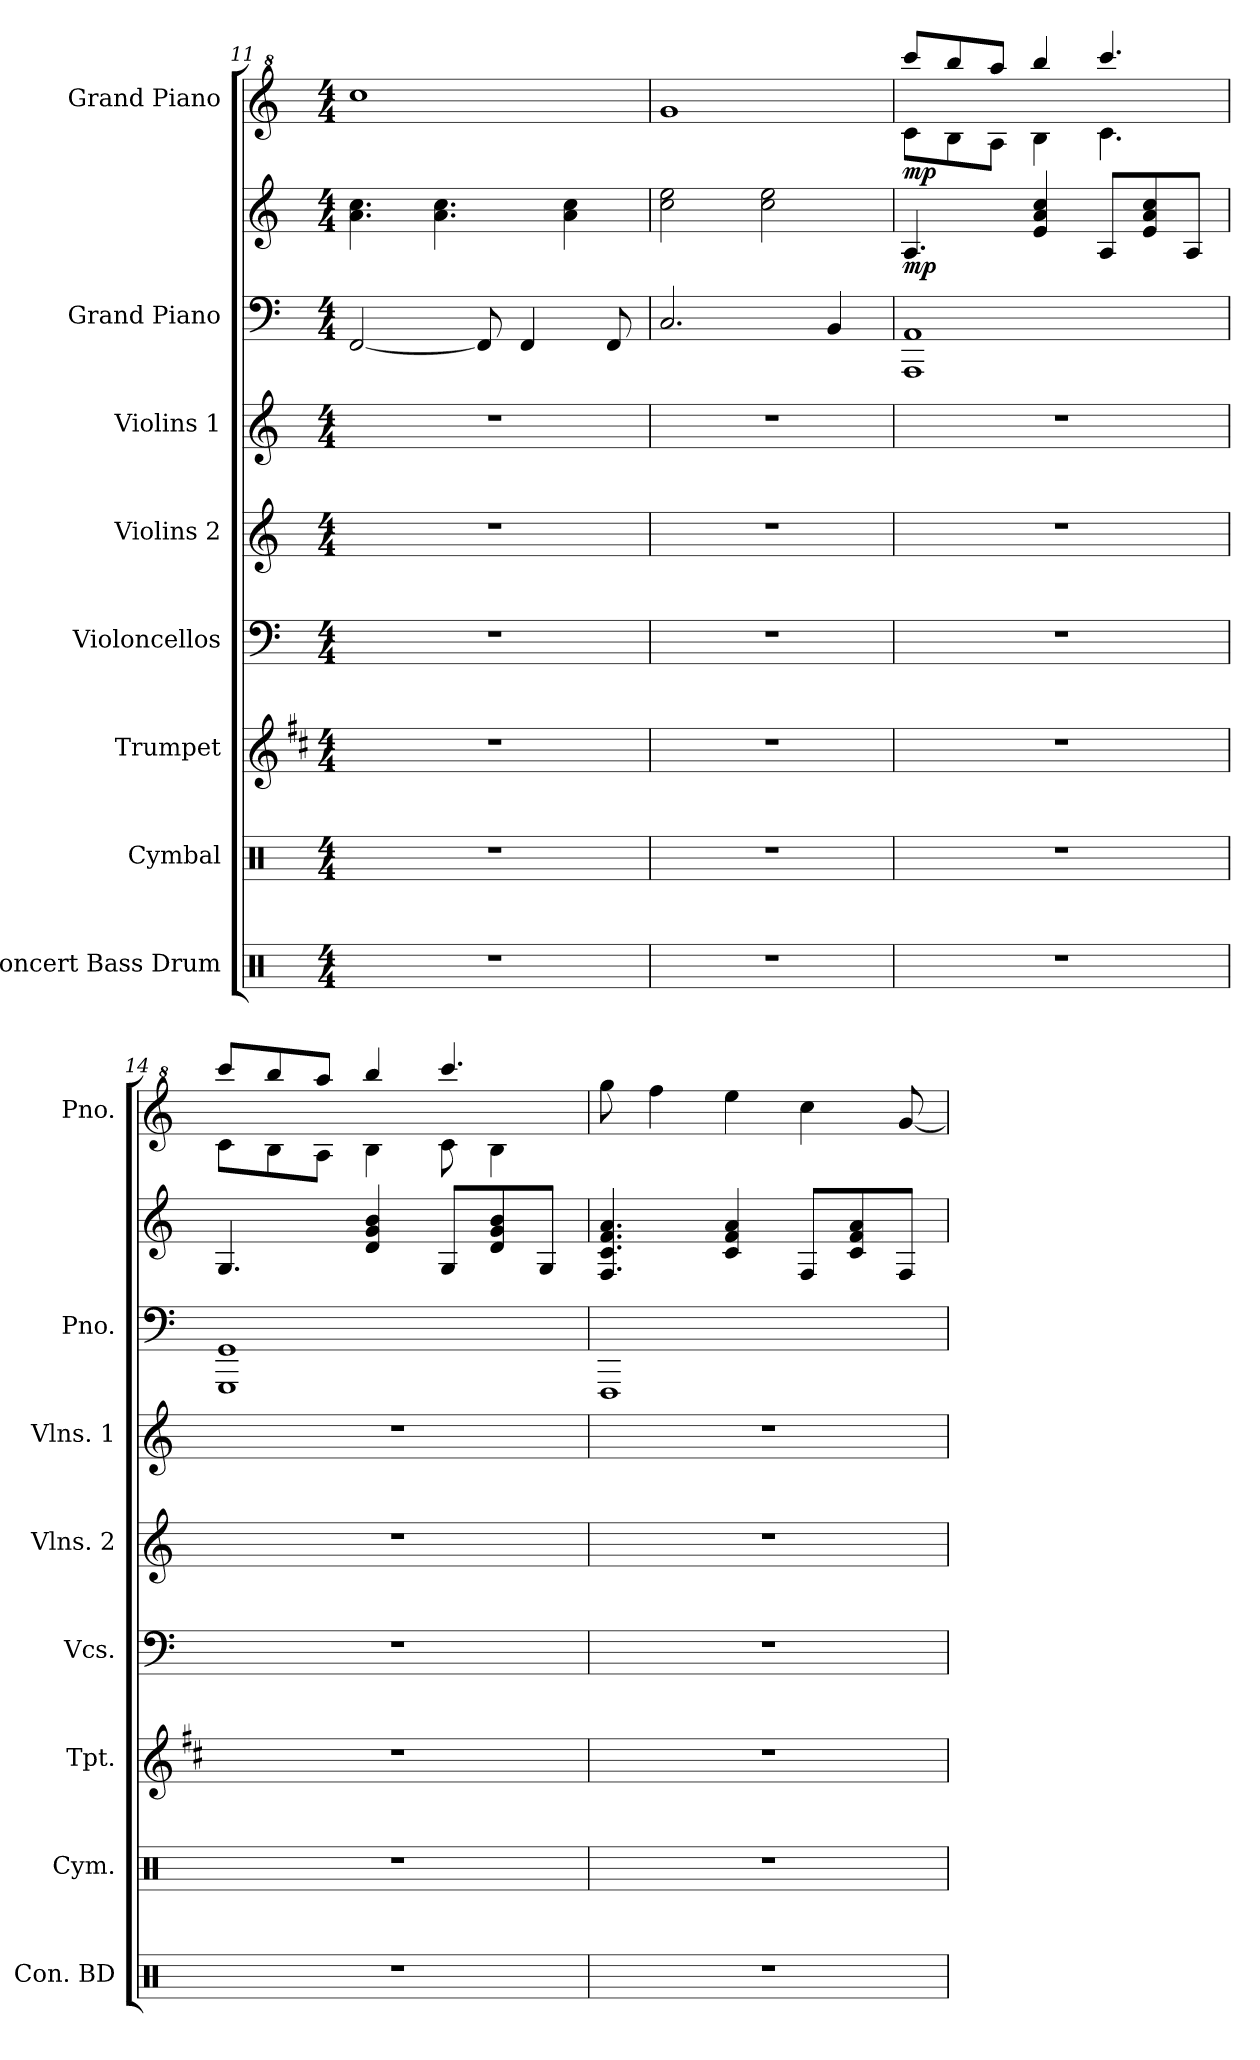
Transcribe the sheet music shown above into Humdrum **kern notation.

**kern	**kern	**kern	**kern	**kern	**kern	**kern	**kern	**dynam	**kern	**dynam
*part8	*part7	*part6	*part5	*part4	*part3	*part2	*part2	*part2	*part1	*part1
*staff9	*staff8	*staff7	*staff6	*staff5	*staff4	*staff3	*staff2	*staff2/3	*staff1	*staff1
*I"Concert Bass Drum	*I"Cymbal	*I"Trumpet	*I"Violoncellos	*I"Violins 2	*I"Violins 1	*I"Grand Piano	*	*	*I"Grand Piano	*
*I'Con. BD	*I'Cym.	*I'Tpt.	*I'Vcs.	*I'Vlns. 2	*I'Vlns. 1	*I'Pno.	*	*	*I'Pno.	*
*clefX	*clefX	*clefG2	*clefF4	*clefG2	*clefG2	*clefF4	*clefG2	*	*clefG^2	*
*	*	*ITrd1c2	*	*	*	*	*	*	*	*
*k[]	*k[]	*k[]	*k[]	*k[]	*k[]	*k[]	*k[]	*	*k[]	*
*M4/4	*M4/4	*M4/4	*M4/4	*M4/4	*M4/4	*M4/4	*M4/4	*	*M4/4	*
=11	=11	=11	=11	=11	=11	=11	=11	=11	=11	=11
1r	1r	1r	1r	1r	1r	[2FF/	4.a\ 4.cc\	.	1ccc	.
.	.	.	.	.	.	.	4.a\ 4.cc\	.	.	.
.	.	.	.	.	.	8FF/]	.	.	.	.
.	.	.	.	.	.	4FF/	.	.	.	.
.	.	.	.	.	.	.	4a\ 4cc\	.	.	.
.	.	.	.	.	.	8FF/	.	.	.	.
=12	=12	=12	=12	=12	=12	=12	=12	=12	=12	=12
1r	1r	1r	1r	1r	1r	2.C/	2cc\ 2ee\	.	1gg	.
.	.	.	.	.	.	.	2cc\ 2ee\	.	.	.
.	.	.	.	.	.	4BB/	.	.	.	.
!!LO:LB:g=z
=13	=13	=13	=13	=13	=13	=13	=13	=13	=13	=13
*	*	*	*	*	*	*	*	*	*^	*
!	!	!	!	!	!	!	!	!LO:DY:b	!	!	!LO:DY:b
1r	1r	1r	1r	1r	1r	1AAA 1AA	4.A/	mp	8cccc/L	8cc\L	mp
.	.	.	.	.	.	.	.	.	8bbb/	8b\	.
.	.	.	.	.	.	.	.	.	8aaa/J	8a\J	.
.	.	.	.	.	.	.	4e/ 4a/ 4cc/	.	4bbb/	4b\	.
.	.	.	.	.	.	.	8A/L	.	4.cccc/	4.cc\	.
.	.	.	.	.	.	.	8e/ 8a/ 8cc/	.	.	.	.
.	.	.	.	.	.	.	8A/J	.	.	.	.
=14	=14	=14	=14	=14	=14	=14	=14	=14	=14	=14	=14
1r	1r	1r	1r	1r	1r	1GGG 1GG	4.G/	.	8cccc/L	8cc\L	.
.	.	.	.	.	.	.	.	.	8bbb/	8b\	.
.	.	.	.	.	.	.	.	.	8aaa/J	8a\J	.
.	.	.	.	.	.	.	4d/ 4g/ 4b/	.	4bbb/	4b\	.
.	.	.	.	.	.	.	8G/L	.	4.cccc/	8cc\	.
.	.	.	.	.	.	.	8d/ 8g/ 8b/	.	.	4b\	.
.	.	.	.	.	.	.	8G/J	.	.	.	.
*	*	*	*	*	*	*	*	*	*v	*v	*
=15	=15	=15	=15	=15	=15	=15	=15	=15	=15	=15
1r	1r	1r	1r	1r	1r	1FFF	4.F/ 4.c/ 4.f/ 4.a/	.	8ggg\	.
.	.	.	.	.	.	.	.	.	4fff\	.
.	.	.	.	.	.	.	4c/ 4f/ 4a/	.	4eee\	.
.	.	.	.	.	.	.	8F/L	.	4ccc\	.
.	.	.	.	.	.	.	8c/ 8f/ 8a/	.	.	.
.	.	.	.	.	.	.	8F/J	.	[8gg/	.
=	=	=	=	=	=	=	=	=	=	=
*-	*-	*-	*-	*-	*-	*-	*-	*-	*-	*-
